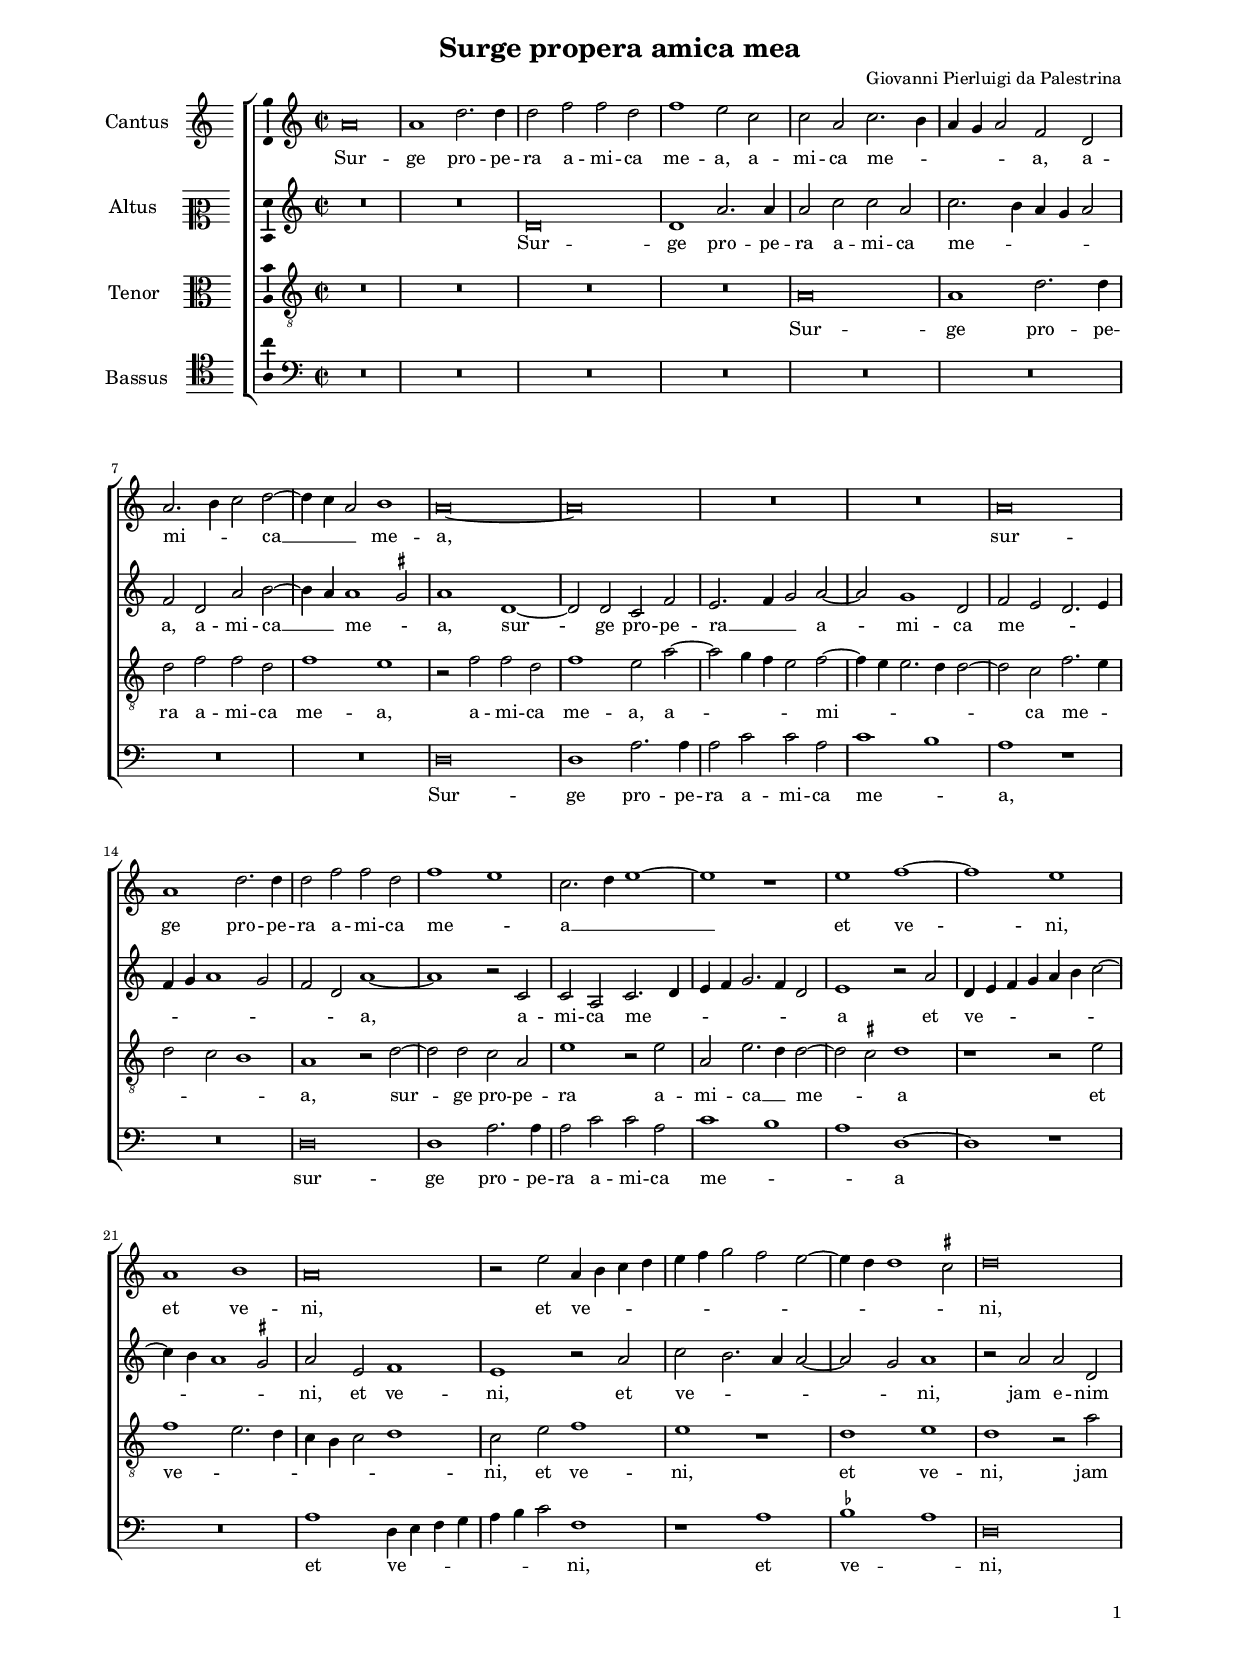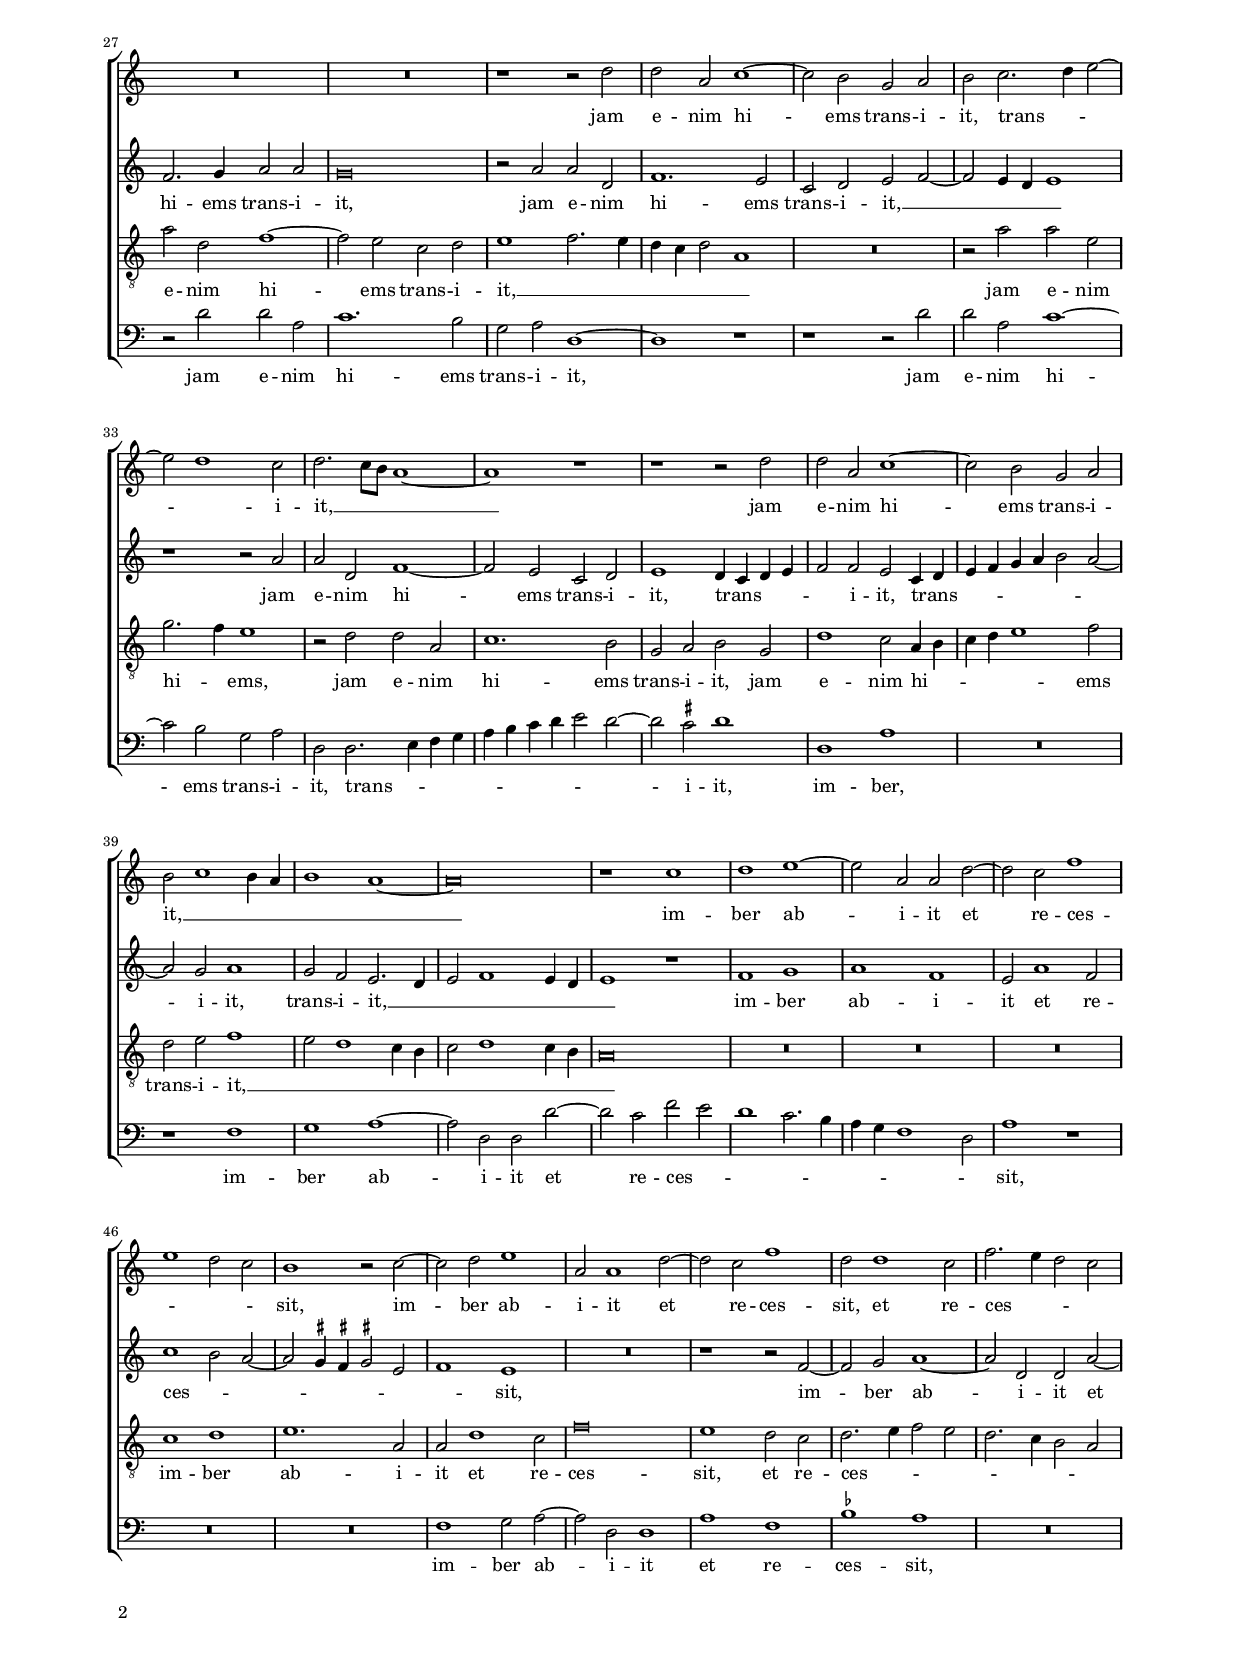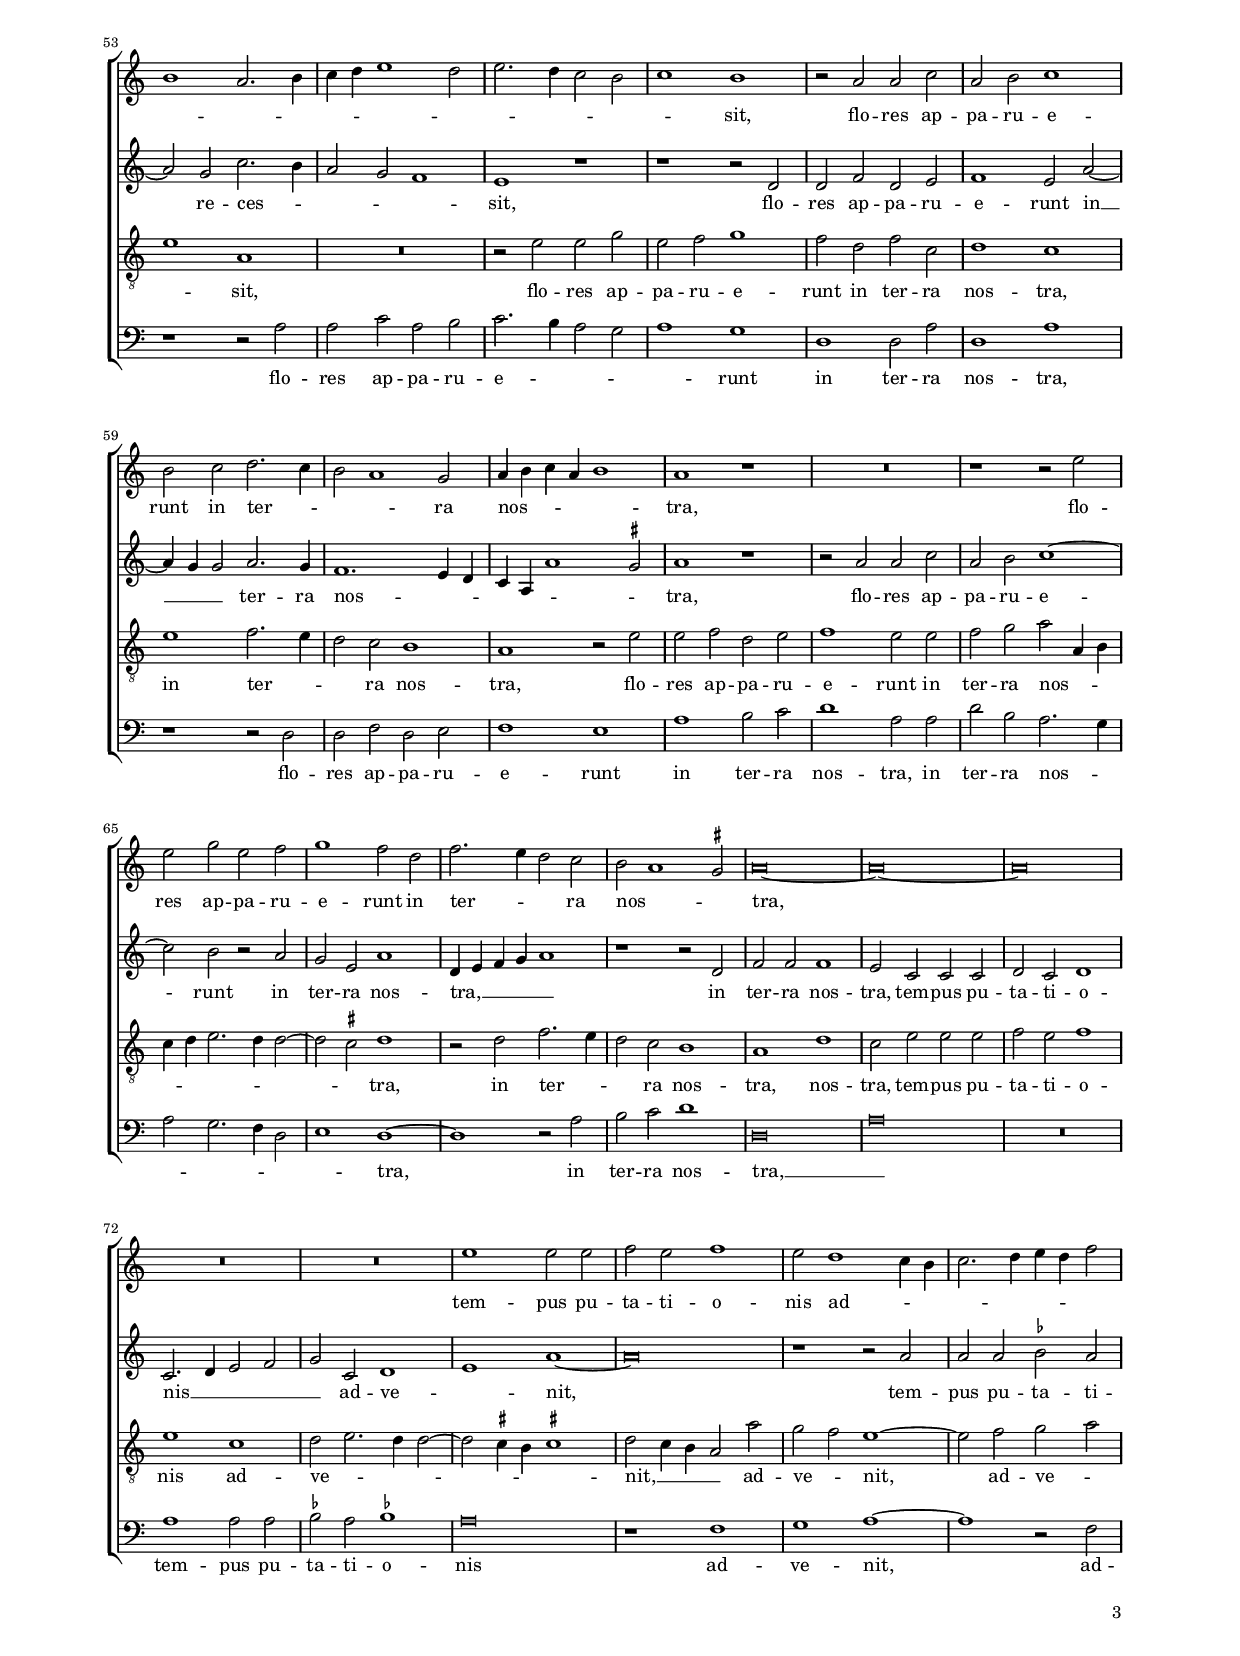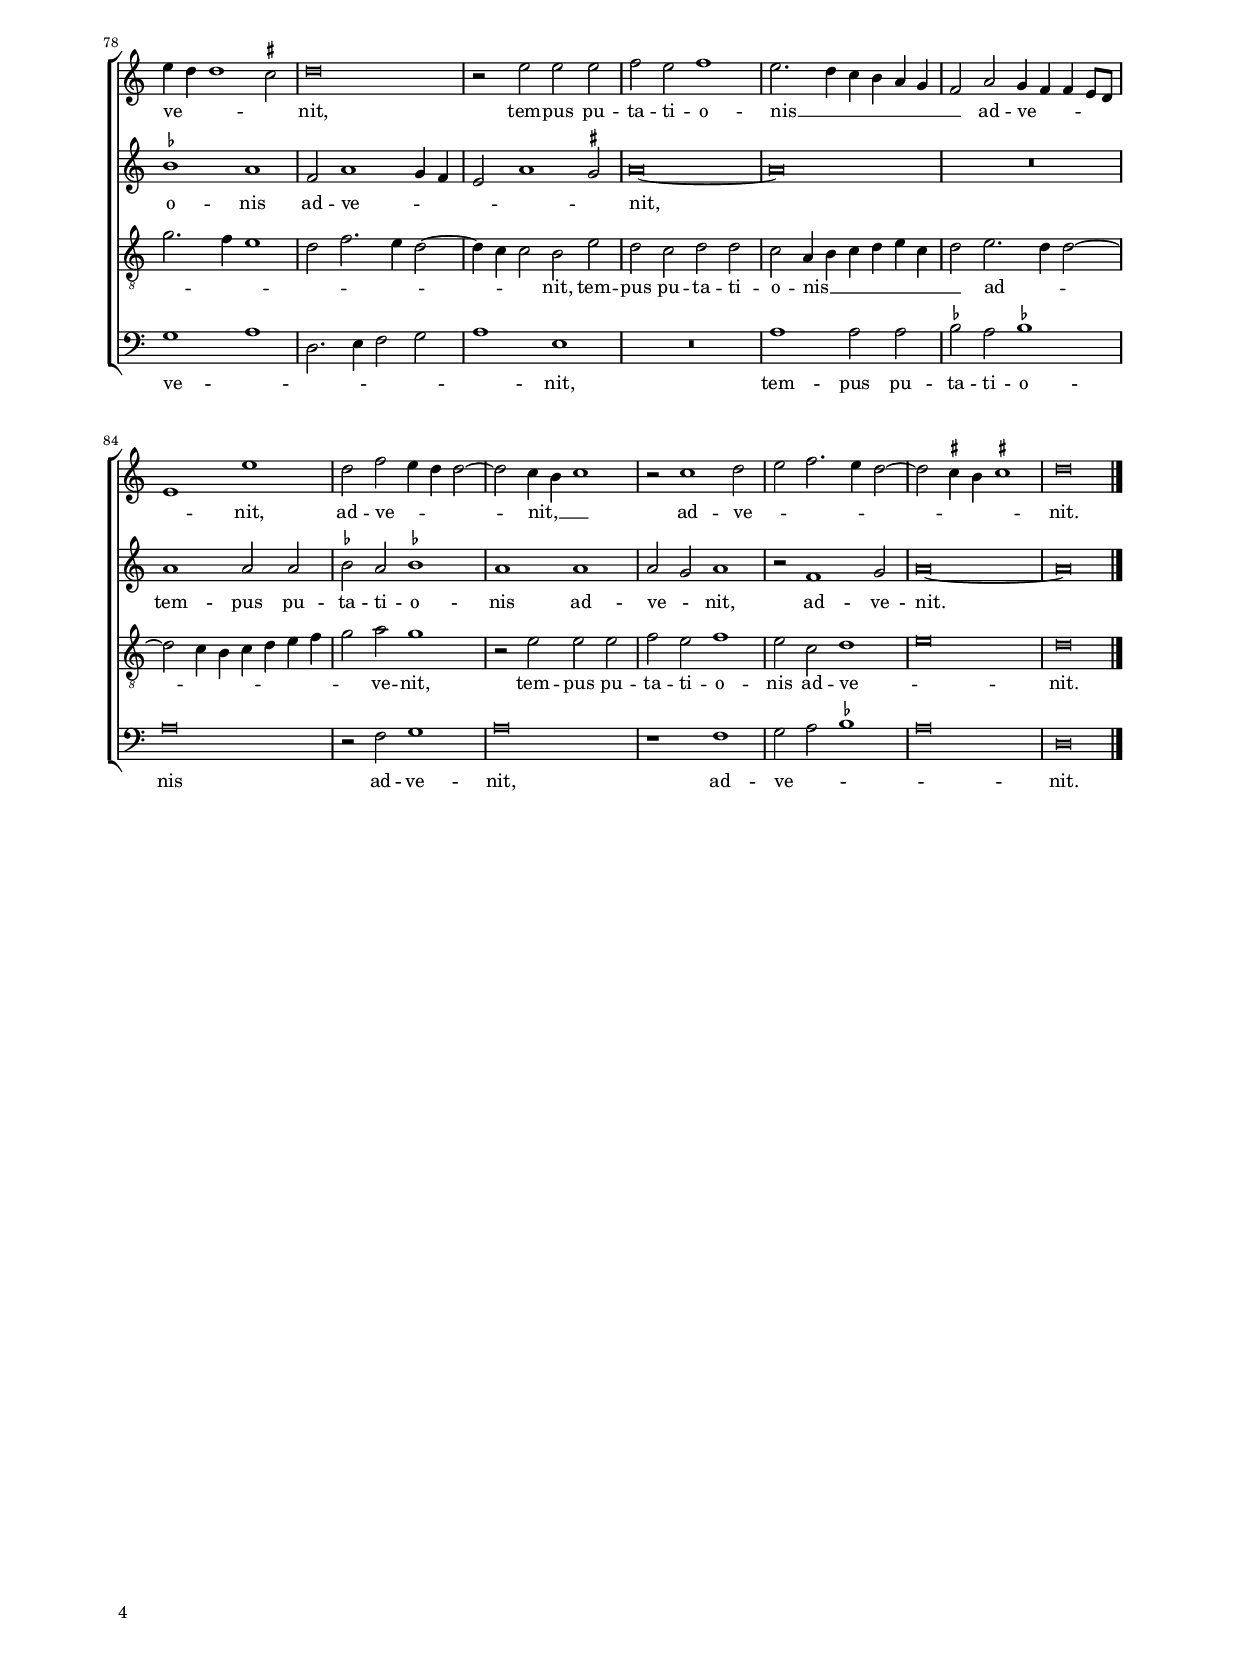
\header
{
  title="Surge propera amica mea"
  composer="Giovanni Pierluigi da Palestrina"
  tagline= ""
}

\version "2.22.2"
\language deutsch
#(set-global-staff-size 15)
% #(set-default-paper-size "letter")
#(ly:set-option 'point-and-click #f)

	
global = {      
	\key c \major
	\time 2/2 \set Score.measureLength = #(ly:make-moment 2/1)
    \set Score.tempoHideNote = ##t
    \tempo 2 = 90
    \skip 1*2*90 \bar "|."
	}

	ficta = { \once \set suggestAccidentals = ##t }
	
	forget = #(define-music-function (music) (ly:music?) #{
		\accidentalStyle forget
		$music
		\accidentalStyle default
		#})
	
	
\paper
	{
	top-margin = 1.7 \cm
	bottom-margin = 1.1 \cm
	left-margin = 2 \cm
	right-margin = 2 \cm
	ragged-bottom = ##f
	ragged-last-bottom = ##t
	print-page-number = ##f
	system-system-spacing = #'((basic-distance . 17) (minimum-distance . 14) (padding . 5) (strechability . 150))
    oddFooterMarkup=\markup   \fill-line { "" \fromproperty #'page:page-number-string }
    evenFooterMarkup=\markup  \fill-line { \fromproperty #'page:page-number-string "" }
    last-bottom-spacing = #'((basic-distance . 11) (minimum-distance . 7) (padding . 4))
%	systems-per-page = 3
%   page-count = 3        
%	min-systems-per-page = 3
	}


incipitcantus = \markup { \score {
	{
	\set Staff.instrumentName = \markup { \fontsize #1 "Cantus" }
	\key c \major
	\clef violin
	s4 \bar ""
	}
	\layout  {
	raggedright = ##t
	indent = 1.6 \cm
	line-width = 2.4\cm
	\context { \Staff \remove Time_signature_engraver }
	\override Staff.Clef.Y-extent = #'(0 . 0)
	}} \hspace #1 }
	
      
incipitaltus = \markup { \score {
	{
	\set Staff.instrumentName = \markup { \fontsize #1 "Altus" }
	\key c \major
	\clef mezzosoprano
	s4 \bar ""
	}
	\layout  {
	raggedright = ##t
	indent = 1.6 \cm
	line-width = 2.4\cm
	\context { \Staff \remove Time_signature_engraver }
	\override Staff.Clef.Y-extent = #'(0 . 0)
	}} \hspace #1 }


incipittenor = \markup { \score {
	{
	\set Staff.instrumentName = \markup { \fontsize #1 "Tenor" }
	\key c \major
	\clef alto
	s4 \bar ""
	}
	\layout  {
	raggedright = ##t
	indent = 1.6 \cm
	line-width = 2.4\cm
	\context { \Staff \remove Time_signature_engraver }
	\override Staff.Clef.Y-extent = #'(0 . 0)
	}} \hspace #1 }


incipitbassus = \markup { \score {
	{
	\set Staff.instrumentName = \markup { \fontsize #1 "Bassus" }
	\key c \major
	\clef tenor
	s4 \bar ""
	}
	\layout  {
	raggedright = ##t
	indent = 1.6 \cm
	line-width = 2.4\cm
	\context { \Staff \remove Time_signature_engraver }
	\override Staff.Clef.Y-extent = #'(0 . 0)
	}} \hspace #1 }


cantus =  \relative c''
	{
	a\breve
	a1 d2. d4
	d2 f f d
	f1 e2 c
%5
	c2 a c2. h4 |
	a4 g a2 f d \break \noPageBreak
	a'2. h4 c2 d~
	d4 c a2 h1
	a\breve~
%10
	a\breve |
	R\breve
	R\breve
	a\breve \break \noPageBreak
	a1 d2. d4
%15
	d2 f f d |
	f1 e
	c2. d4 e1~
	e1 r
	e1 f~
%20
	f1 e  \break \noPageBreak |
	a,1 h
	a\breve
	r2 e' a,4 h c d
	e4 f g2 f e~
%25
	e4 d d1 \ficta cis2 |
	d\breve \pageBreak
	R\breve
	R\breve
	r1 r2 d
%30
	d2 a c1~ |
	c2 h g a
	h2 c2. d4 e2~ \break \noPageBreak
	e2 d1 c2
	d2. c8 h a1~
%35
	a1 r |
	r1 r2 d
	d2 a c1~
	c2 h g a \break \noPageBreak
	h2 c1 h4 a
%40
	h1 a~ |
	a\breve
	r1 c
	d1 e~
	e2 a, a d~
%45
	d2 c f1 | \break \noPageBreak
	e1 d2 c
	h1 r2 c~
	c2 d e1
	a,2 a1 d2~
%50
	d2 c f1 |
	d2 d1 c2
	f2. e4 d2 c \pageBreak
	h1 a2. h4
	c4 d e1 d2
%55
	e2. d4 c2 h |
	c1 h
	r2 a a c
	a2 h c1 \break \noPageBreak
	h2 c d2. c4
%60
	h2 a1 g2 |
	a4 h c a h1
	a1 r
	R\breve
	r1 r2 e' \break \noPageBreak
%65
	e2 g e f |
	g1 f2 d
	f2. e4 d2 c
	h2 a1 \ficta gis2
	a\breve~
%70
	a\breve~ |
	a\breve \break \noPageBreak
	R\breve
	R\breve
	e'1 e2 e
%75
	f2 e f1 |
	e2 d1 c4 h
    c2. d4 e d f2 \pageBreak
	e4 d d1 \ficta cis2
	d\breve
%80
	r2 e e e |
	f2 e f1
	e2. d4 c h a g
	f2 a g4 f f e8 d \break \noPageBreak
	e1 e'
%85
	d2 f e4 d d2~ |
	d2 c4 h c1
	r2 c1 d2
	e2 f2. e4 d2~
	d2 \ficta cis4 h \ficta cis!1
%90
	d\breve |
	}


altus =  \relative c'
	{
	R\breve
	R\breve
	d\breve
	d1 a'2. a4
%5
	a2 c c a |
	c2. h4 a g a2
	f2 d a' h~
	h4 a a1 \ficta gis2
	a1 d,~
%10
	d2 d c f |
	e2. f4 g2 a~
	a2 g1 d2
	f2 e d2. e4
	f4 g a1 g2
%15
	f2 d a'1~ |
	a1 r2 c,
	c2 a c2. d4
	e4 f g2. f4 d2
	e1 r2 a
%20
	d,4 e f g a h c2~ |
	c4 h a1 \ficta gis2
	a2 e f1
	e1 r2 a
	c2 h2. a4 a2~
%25
	a2 g a1 |
	r2 a a d,
	f2. g4 a2 a
	g\breve
	r2 a a d,
%30
	f1. e2 |
	c2 d e f~
	f2 e4 d e1
	r1 r2 a
	a2 d, f1~
%35
	f2 e c d |
	e1 d4 c d e
	f2 f e c4 d
	e4 f g a h2 a~
	a2 g a1
%40
	g2 f e2. d4 |
	e2 f1 e4 d
	e1 r
	f1 g
	a1 f
%45
	e2 a1 f2 |
	c'1 h2 a~
	a2 \ficta gis4 \ficta fis \ficta gis!2 e
	f1 e
	R\breve
%50
	r1 r2 f~ |
	f2 g a1~
	a2 d, d a'~
	a2 g c2. h4
	a2 g f1
%55
	e1 r |
	r1 r2 d
	d2 f d e
	f1 e2 a~
	a4 g g2 a2. g4
%60
	f1. e4 d |
	c4 a a'1 \ficta gis2
	a1 r
	r2 a a c
	a2 h c1~
%65
	c2 h r a |
	g2 e a1
	d,4 e f g a1
	r1 r2 d,
	f2 f f1
%70
	e2 c c c |
	d2 c d1
	c2. d4 e2 f
	g2 c, d1
	e1 a~
%75
	a\breve |
	r1 r2 a
	a2 a \ficta b a
	\ficta b1 a
	f2 a1 g4 f
%80
	e2 a1 \ficta gis2 |
	a\breve~
	a\breve
	R\breve
	a1 a2 a
%85
	\ficta b2 a \ficta b!1 |
	a1 a
	a2 g a1
	r2 f1 g2
	a\breve~
%90
	a\breve |
	}


tenor =  \relative c'
	{
	R\breve
	R\breve
	R\breve
	R\breve
%5
	a\breve |
	a1 d2. d4
	d2 f f d
	f1 e
	r2 f f d
%10
	f1 e2 a~ |
	a2 g4 f e2 f~
	f4 e e2. d4 d2~
	d2 c f2. e4
	d2 c h1
%15
	a1 r2 d~ |
	d2 d c a
	e'1 r2 e
	a,2 e'2. d4 d2~
	d2 \ficta cis d1
%20
	r1 r2 e |
	f1 e2. d4
	c4 h c2 d1
	c2 e f1
	e1 r
%25
	d1 e |
	d1 r2 a'
	a2 d, f1~
	f2 e c d
	e1 f2. e4
%30
	d4 c d2 a1 |
	R\breve
	r2 a' a e
	g2. f4 e1
	r2 d d a
%35
	c1. h2 |
	g2 a h g
	d'1 c2 a4 h
	c4 d e1 f2
	d2 e f1
%40
	e2 d1 c4 h |
	c2 d1 c4 h
	a\breve
	R\breve
	R\breve
%45
	R\breve |
	c1 d
	e1. a,2
	a2 d1 c2
	f\breve
%50
	e1 d2 c |
	d2. e4 f2 e
	d2. c4 h2 a
	e'1 a,
	R\breve
%55
	r2 e' e g |
	e2 f g1
	f2 d f c
	d1 c
	e1 f2. e4
%60
	d2 c h1 |
	a1 r2 e'
	e2 f d e
	f1 e2 e
	f2 g a a,4 h
%65
	c4 d e2. d4 d2~ |
	d2 \ficta cis d1
	r2 d f2. e4
	d2 c h1
	a1 d
%70
	c2 e e e |
	f2 e f1
	e1 c
	d2 e2. d4 d2~
	d2 \ficta cis4 h \ficta cis!1
%75
	d2 c4 h a2 a' |
	g2 f e1~
	e2 f g a
	g2. f4 e1
	d2 f2. e4 d2~
%80
	d4 c c2 h e |
	d2 c d d
	c2 a4 h c d e c
	d2 e2. d4 d2~
	d2 c4 h c d e f
%85
	g2 a g1 |
	r2 e e e
	f2 e f1
	e2 c d1
	e\breve
%90
	d\breve |
	}


bassus  =  \relative c
	{
	R\breve
	R\breve
	R\breve
	R\breve
%5
	R\breve |
	R\breve
	R\breve
	R\breve
	d\breve
%10
	d1 a'2. a4 |
	a2 c c a
	c1 h
	a1 r
	R\breve
%15
	d,\breve |
	d1 a'2. a4
	a2 c c a
	c1 h
	a1 d,~
%20
	d1 r |
	R\breve
	a'1 d,4 e f g
	a4 h c2 f,1
	r1 a
%25
	\ficta b1 a |
	d,\breve
	r2 d' d a
	c1. h2
	g2 a d,1~
%30
	d1 r |
	r1 r2 d'
	d2 a c1~
	c2 h g a
	d,2 d2. e4 f g
%35
	a4 h c d e2 d~ |
	d2 \ficta cis d1
	d,1 a'
	R\breve
	r1 f
%40
	g1 a~ |
	a2 d, d d'~
	d2 c f e
	d1 c2. h4
	a4 g f1 d2
%45
	a'1 r |
	R\breve
	R\breve
	f1 g2 a~
	a2 d, d1
%50
	a'1 f |
	\ficta b1 a
	R\breve
	r1 r2 a
	a2 c a h
%55
	c2. h4 a2 g |
	a1 g
	d1 d2 a'
	d,1 a'
	r1 r2 d,
%60
	d2 f d e |
	f1 e
	a1 h2 c
	d1 a2 a
	d2 h a2. g4
%65
	a2 g2. f4 d2 |
	e1 d~
	d1 r2 a'
	h2 c d1
	d,\breve
%70
	a'\breve |
	R\breve
	a1 a2 a
	\ficta b2 a \ficta b!1
	a\breve
%75
	r1 f |
	g1 a~
	a1 r2 f
	g1 a
	d,2. e4 f2 g
%80
	a1 e |
	R\breve
	a1 a2 a
	\ficta b2 a \ficta b!1
	a\breve
%85
	r2 f g1 |
	a\breve
	r1 f
	g2 a \ficta b1
	a\breve
%90
	d,\breve |
	}

lyricscantus = \lyricmode {
	Sur -- ge pro -- pe -- ra a -- mi -- ca me -- a,
    a -- mi -- ca me -- _ _ _ _ a,
    a -- mi -- _ _ ca __ _ _ me -- a,
    sur -- ge pro -- pe -- ra a -- mi -- ca me -- _ a __ _ _
    et ve -- ni,
    et ve -- ni,
    et ve -- _ _ _ _ _ _ _ _ _ _ _ ni,
    jam e -- nim hi -- ems trans -- i -- it,
    trans -- _ _ _ i -- it, __ _ _ _
    jam e -- nim hi -- ems trans -- i -- it, __ _ _ _ _ _
    im -- ber ab -- i -- it et re -- ces -- _ _ _ sit,
    im -- ber ab -- i -- it et re -- ces -- sit,
    et re -- ces -- _ _ _ _ _ _ _ _ _ _ _ _ _ _ _ sit,
    flo -- res ap -- pa -- ru -- e -- runt in ter -- _ _ _ ra nos -- _ _ _ _ tra,
    flo -- res ap -- pa -- ru -- e -- runt in ter -- _ _ ra nos -- _ _ tra,
    tem -- pus pu -- ta -- ti -- o -- nis ad -- _ _ _ _ _ _ _ ve -- _ _ _ nit,
    tem -- pus pu -- ta -- ti -- o -- nis __ _ _ _ _ _ _ ad -- ve -- _ _ _ _ _ nit,
    ad -- ve -- _ _ _ nit, __ _ _
    ad -- ve -- _ _ _ _ _ _ _ nit.
	}


lyricsaltus = \lyricmode {
	Sur -- ge pro -- pe -- ra a -- mi -- ca me -- _ _ _ _ a,
    a -- mi -- ca __ _ me -- _ a,
    sur -- ge pro -- pe -- ra __ _ _ a -- mi -- ca me -- _ _ _ _ _ _ _ _ _ a,
    a -- mi -- ca me -- _ _ _ _ _ _ a
    et ve -- _ _ _ _ _ _ _ _ _ ni,
    et ve -- ni,
    et ve -- _ _ _ _ ni,
    jam e -- nim hi -- ems trans -- i -- it,
    jam e -- nim hi -- ems trans -- i -- it, __ _ _ _ _
    jam e -- nim hi -- ems trans -- i -- it,
    trans -- _ _ _ _ i -- it,
    trans -- _ _ _ _ _ _ _ i -- it,
    trans -- i -- it, __ _ _ _ _ _ _
    im -- ber ab -- i -- it et re -- ces -- _ _ _ _ _ _ _ sit,
    im -- ber ab -- i -- it et re -- ces -- _ _ _ _ sit,
    flo -- res ap -- pa -- ru -- e -- runt in __ _ _ ter -- ra nos -- _ _ _ _ _ _ tra,
    flo -- res ap -- pa -- ru -- e -- runt in ter -- ra nos -- tra, __ _ _ _ _
    in ter -- ra nos -- tra,
    tem -- pus pu -- ta -- ti -- o -- nis __ _ _ _ _ ad -- ve -- _ nit,
    tem -- pus pu -- ta -- ti -- o -- nis ad -- ve -- _ _ _ _ _ nit,
    tem -- pus pu -- ta -- ti -- o -- nis ad -- ve -- _ nit,
    ad -- ve -- nit.
	}


lyricstenor = \lyricmode {
	Sur -- ge pro -- pe -- ra a -- mi -- ca me -- a,
    a -- mi -- ca me -- a,
    a -- _ _ _ mi -- _ _ _ _ ca me -- _ _ _ _ a,
    sur -- ge pro -- pe -- ra a -- mi -- ca __ _ me -- _ a
    et ve -- _ _ _ _ _ _ ni,
    et ve -- ni,
    et ve -- ni,
    jam e -- nim hi -- ems trans -- i -- it, __ _ _ _ _ _ _
    jam e -- nim hi -- _ ems,
    jam e -- nim hi -- ems trans -- i -- it,
    jam e -- nim hi -- _ _ _ _ ems trans -- i -- it, __ _ _ _ _ _ _ _ _ _
    im -- ber ab -- i -- it et re -- ces -- sit,
    et re -- ces -- _ _ _ _ _ _ _ _ sit,
    flo -- res ap -- pa -- ru -- e -- runt in ter -- ra nos -- tra,
    in ter -- _ _ ra nos -- tra,
    flo -- res ap -- pa -- ru -- e -- runt in ter -- ra nos -- _ _ _ _ _ _ _ _ tra,
    in ter -- _ _ ra nos -- tra,
    nos -- tra,
    tem -- pus pu -- ta -- ti -- o -- nis ad -- ve -- _ _ _ _ _ _ nit, __ _ _ _
    ad -- ve -- _ nit,
    ad -- ve -- _ _ _ _ _ _ _ _ _ _ nit,
    tem -- pus pu -- ta -- ti -- o -- nis __ _ _ _ _ _ _ ad -- _ _ _ _ _ _ _ _ _ ve -- nit,
    tem -- pus pu -- ta -- ti -- o -- nis ad -- ve -- _ nit.
	}


lyricsbassus = \lyricmode {
	Sur -- ge pro -- pe -- ra a -- mi -- ca me -- _ a,
    sur -- ge pro -- pe -- ra a -- mi -- ca me -- _ _ a
    et ve -- _ _ _ _ _ _ ni,
    et ve -- _ ni,
    jam e -- nim hi -- ems trans -- i -- it,
    jam e -- nim hi -- ems trans -- i -- it,
    trans -- _ _ _ _ _ _ _ _ _ i -- it,
    im -- ber,
    im -- ber ab -- i -- it et re -- ces -- _ _ _ _ _ _ _ _ sit,
    im -- ber ab -- i -- it et re -- ces -- sit,
    flo -- res ap -- pa -- ru -- e -- _ _ _ _ runt in ter -- ra nos -- tra,
    flo -- res ap -- pa -- ru -- e -- runt in ter -- ra nos -- tra,
    in ter -- ra nos -- _ _ _ _ _ _ tra,
    in ter -- ra nos -- tra, __ _
    tem -- pus pu -- ta -- ti -- o -- nis ad -- ve -- nit,
    ad -- ve -- _ _ _ _ _ _ nit,
    tem -- pus pu -- ta -- ti -- o -- nis ad -- ve -- nit,
    ad -- ve -- _ _ _ nit.
	}


\score
{  
	\transpose c c {
	\new ChoirStaff \with { \override StaffGrouper.staff-staff-spacing.basic-distance = #12 }
	<<

	\new Staff << \global
	\new Voice="v1" {
		\set Staff.instrumentName=\incipitcantus
        %       \set Staff.instrumentName="S"
		\set Staff.midiInstrument = "reed organ"
		\clef "violin"
		\cantus }
	\new Lyrics \lyricsto "v1" {\lyricscantus }
	>>


	\new Staff << \global
	\new Voice="v2" {
		\set Staff.instrumentName=\incipitaltus
        %       \set Staff.instrumentName="A"
		\set Staff.midiInstrument = "reed organ"
        \clef "violin" % "G_8"
		\altus}
	\new Lyrics \lyricsto "v2" {\lyricsaltus }
	>>


	\new Staff << \global
	\new Voice="v3" {
		\set Staff.instrumentName=\incipittenor
        %       \set Staff.instrumentName="T"
		\set Staff.midiInstrument = "reed organ"
		\clef "G_8"
		\tenor }
	\new Lyrics \lyricsto "v3" {\lyricstenor }
	>>


	\new Staff << \global
	\new Voice="v4" {
		\set Staff.instrumentName=\incipitbassus
        %       \set Staff.instrumentName="B"
		\set Staff.midiInstrument = "reed organ"
		\clef "bass" 
		\bassus }
	\new Lyrics \lyricsto "v4" {\lyricsbassus}
	>>

	>>
	} % transpose

	\layout
	{
	indent = 2.3 \cm
%	\context { \Lyrics \override VerticalAxisGroup.nonstaff-relatedstaff-spacing.padding = #2 }
%	\context { \Lyrics \override LyricText.font-size = #1 }
	\context { \Staff \override TimeSignature.break-visibility = #end-of-line-invisible }
    \context { \Staff \consists "Ambitus_engraver" }
	\context { \Score \override BarNumber.padding = #2 }
	\context { \Voice \override NoteHead.style = #'baroque }
	}

\midi
	{
	}
	
}


% EOF
